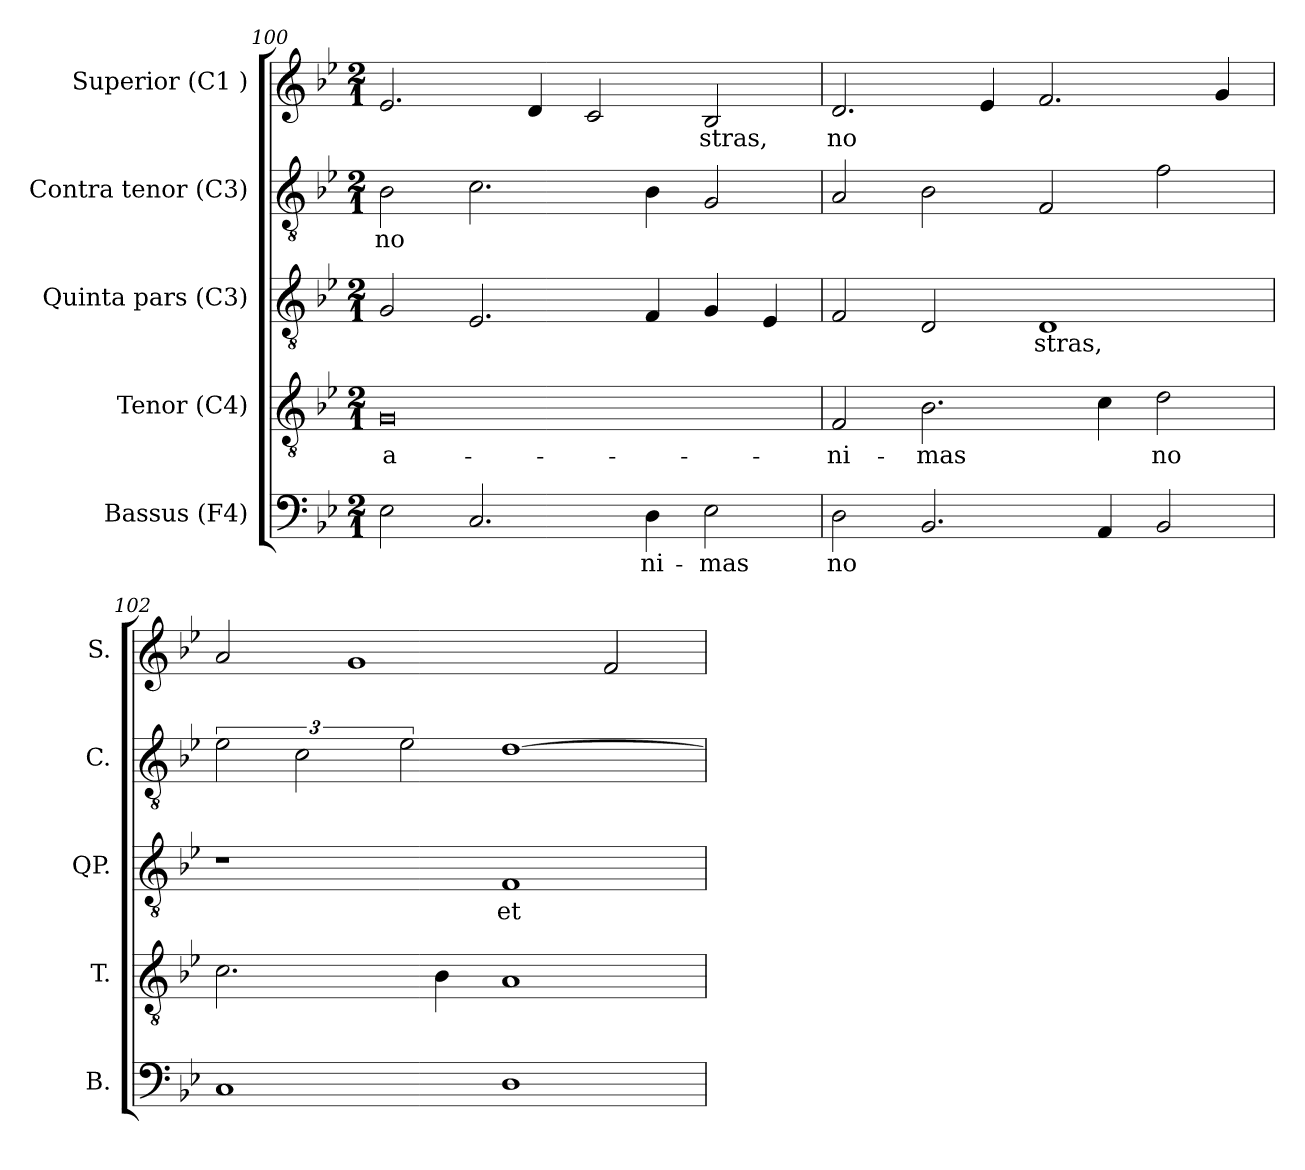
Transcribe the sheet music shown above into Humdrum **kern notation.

**kern	**text	**kern	**text	**kern	**text	**kern	**text	**kern	**text
*part5	*part5	*part4	*part4	*part3	*part3	*part2	*part2	*part1	*part1
*staff5	*staff5	*staff4	*staff4	*staff3	*staff3	*staff2	*staff2	*staff1	*staff1
*I"Bassus (F4)	*	*I"Tenor (C4)	*	*I"Quinta pars (C3)	*	*I"Contra tenor (C3)	*	*I"Superior (C1 )	*
*I'B.	*	*I'T.	*	*I'QP.	*	*I'C.	*	*I'S.	*
*clefF4	*	*clefGv2	*	*clefGv2	*	*clefGv2	*	*clefG2	*
*k[b-e-]	*	*k[b-e-]	*	*k[b-e-]	*	*k[b-e-]	*	*k[b-e-]	*
*B-:	*	*B-:	*	*B-:	*	*B-:	*	*B-:	*
*M2/1	*	*M2/1	*	*M2/1	*	*M2/1	*	*M2/1	*
=100	=100	=100	=100	=100	=100	=100	=100	=100	=100
!	!LO:LY:b:rj	!	!LO:LY:b:rj	!	!LO:LY:b:rj	!	!LO:LY:b:rj	!	!LO:LY:b:rj
2E-\	--	0G	a-	2G/	--	2B-\	no-	2.e-/	--
!	!LO:LY:b:rj	!	!	!	!LO:LY:b:rj	!	!LO:LY:b:rj	!	!
2.C/	--	.	.	2.E-/	--	2.c\	--	.	.
!	!	!	!	!	!	!	!	!	!LO:LY:b:rj
.	.	.	.	.	.	.	.	4d/	--
!	!	!	!	!	!	!	!	!	!LO:LY:b:rj
.	.	.	.	.	.	.	.	2c/	--
!	!LO:LY:b:rj	!	!	!	!LO:LY:b:rj	!	!LO:LY:b:rj	!	!
4D\	-ni-	.	.	4F/	--	4B-\	--	.	.
!	!LO:LY:b:rj	!	!	!	!LO:LY:b:rj	!	!LO:LY:b:rj	!	!LO:LY:b:rj
2E-\	-mas	.	.	4G/	--	2G/	--	2B-/	-stras,
!	!	!	!	!	!LO:LY:b:rj	!	!	!	!
.	.	.	.	4E-/	--	.	.	.	.
!!LO:PB:g=z
=101	=101	=101	=101	=101	=101	=101	=101	=101	=101
!	!LO:LY:b:rj	!	!LO:LY:b:rj	!	!LO:LY:b:rj	!	!LO:LY:b:rj	!	!LO:LY:b:rj
2D\	no-	2F/	-ni-	2F/	--	2A/	--	2.d/	no-
!	!LO:LY:b:rj	!	!LO:LY:b:rj	!	!LO:LY:b:rj	!	!LO:LY:b:rj	!	!
2.BB-/	--	2.B-\	-mas	2D/	--	2B-\	--	.	.
!	!	!	!	!	!	!	!	!	!LO:LY:b:rj
.	.	.	.	.	.	.	.	4e-/	--
!	!	!	!	!	!LO:LY:b:rj	!	!LO:LY:b:rj	!	!LO:LY:b:rj
.	.	.	.	1D	-stras,	2F/	--	2.f/	--
!	!LO:LY:b:rj	!	!LO:LY:b:rj	!	!	!	!	!	!
4AA/	--	4c\	.	.	.	.	.	.	.
!	!LO:LY:b:rj	!	!LO:LY:b:rj	!	!	!	!LO:LY:b:rj	!	!
2BB-/	--	2d\	no-	.	.	2f\	--	.	.
!	!	!	!	!	!	!	!	!	!LO:LY:b:rj
.	.	.	.	.	.	.	.	4g/	--
=102	=102	=102	=102	=102	=102	=102	=102	=102	=102
!	!LO:LY:b:rj	!	!LO:LY:b:rj	!	!	!	!LO:LY:b:rj	!	!LO:LY:b:rj
1C	--	2.c\	--	1r	.	3e-\	--	2a/	--
!	!	!	!	!	!	!	!LO:LY:b:rj	!	!
.	.	.	.	.	.	3c\	--	.	.
!	!	!	!	!	!	!	!	!	!LO:LY:b:rj
.	.	.	.	.	.	.	.	1g	--
!	!	!	!	!	!	!	!LO:LY:b:rj	!	!
.	.	.	.	.	.	3e-\	--	.	.
!	!	!	!LO:LY:b:rj	!	!	!	!	!	!
.	.	4B-\	--	.	.	.	.	.	.
!	!LO:LY:b:rj	!	!LO:LY:b:rj	!	!LO:LY:b:rj	!	!LO:LY:b:rj	!	!
1D	--	1A	--	1F	et	[>1d	--	.	.
!	!	!	!	!	!	!	!	!	!LO:LY:b:rj
.	.	.	.	.	.	.	.	2f/	--
=	=	=	=	=	=	=	=	=	=
*-	*-	*-	*-	*-	*-	*-	*-	*-	*-
